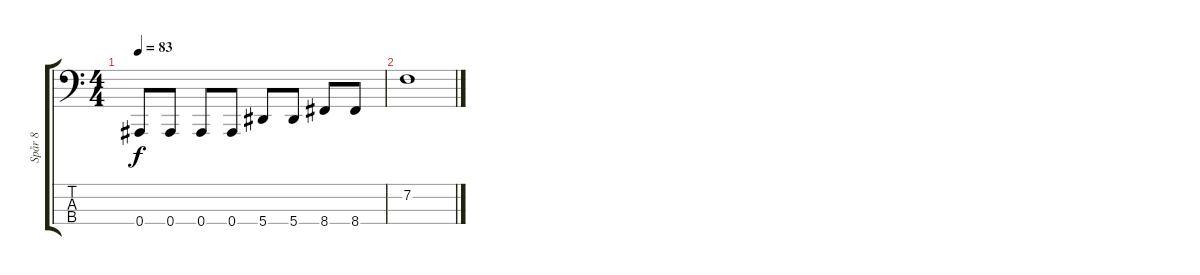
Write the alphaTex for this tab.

\track ("Spår 8" "Spår 8") {instrument electricbassfinger}
\staff {score tabs}
\tuning (Eb2 Bb1 F1 Bb0) {hide}
\ts (4 4)
\tempo 83
\clef f4
\ks c
0.4.8{dy f} 0.4.8 0.4.8 0.4.8 5.4.8 5.4.8 8.4.8 8.4.8 |
7.2.1
